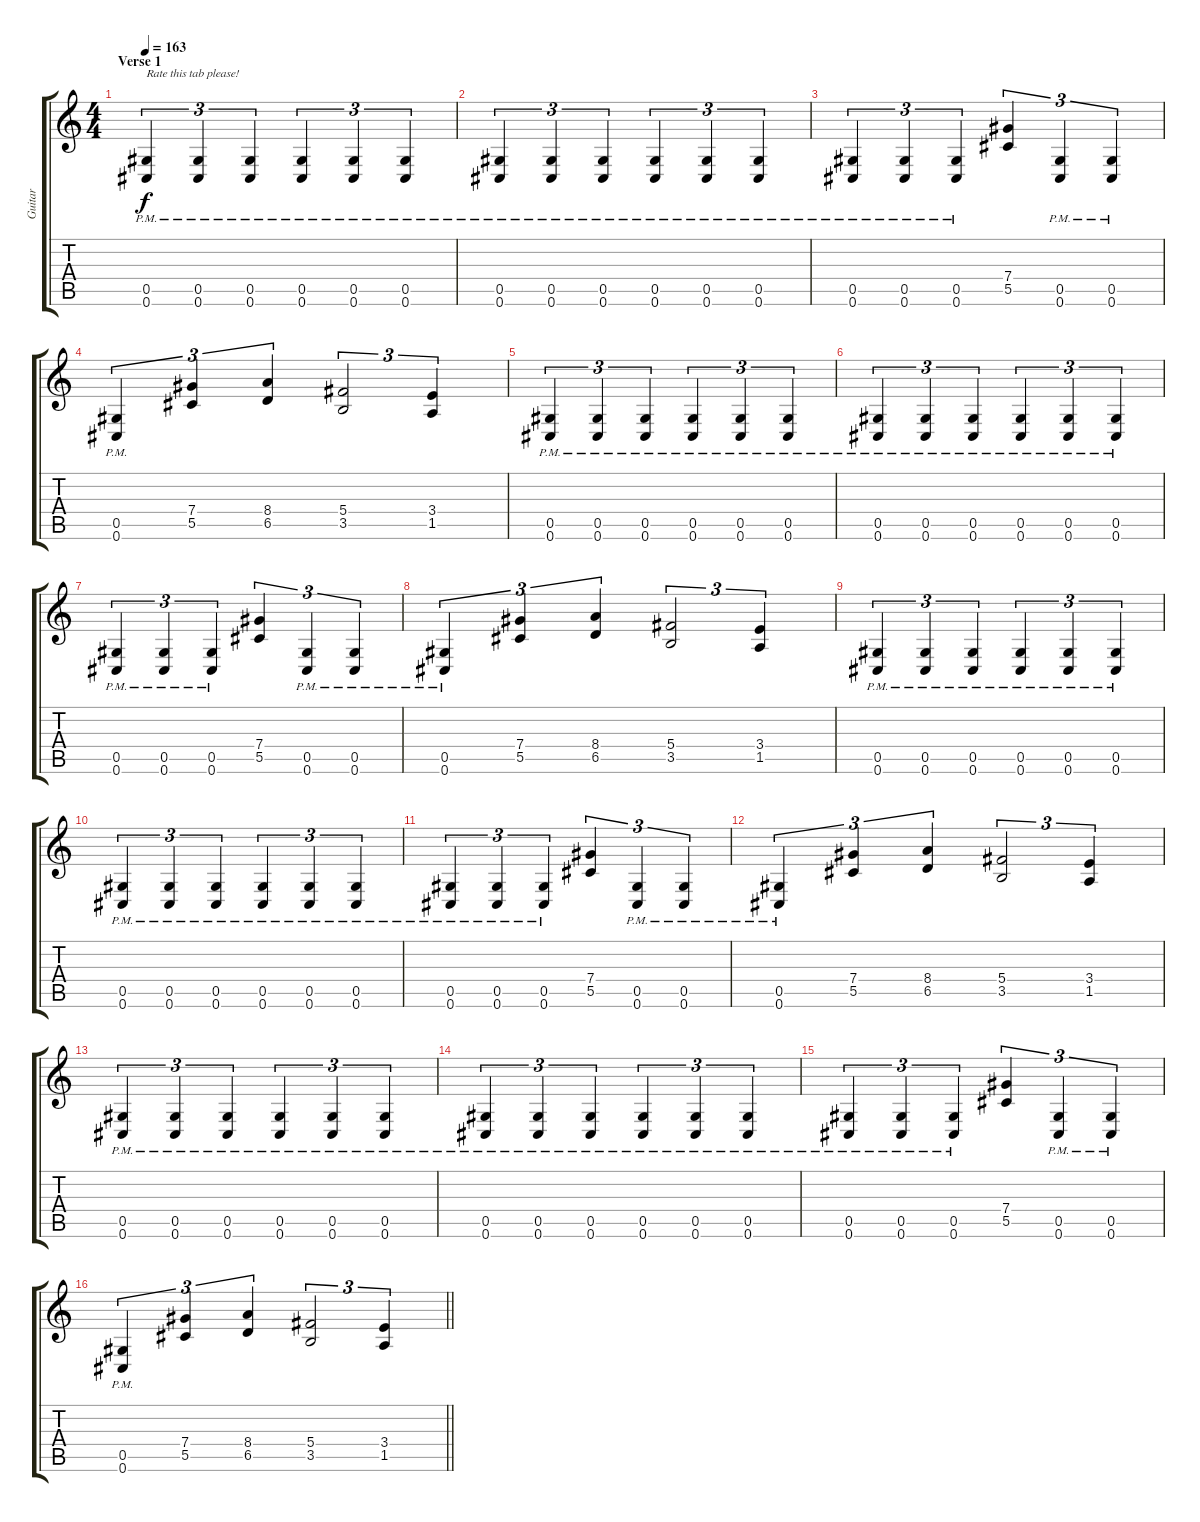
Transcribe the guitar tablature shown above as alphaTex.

\track ("Guitar" "Guitar") {instrument distortionguitar}
\staff {score tabs}
\tuning (Eb4 Bb3 Gb3 Db3 Ab2 Db2) {hide}
\ts (4 4)
\section ("" "Verse 1")
\tempo 163
\clef g2
\ks c
(0.5{pm} 0.6{pm}).4{tu (3 2) txt "Rate this tab please!" dy f instrument distortionguitar} (0.5{pm} 0.6{pm}).4{tu (3 2)} (0.5{pm} 0.6{pm}).4{tu (3 2)} (0.5{pm} 0.6{pm}).4{tu (3 2)} (0.5{pm} 0.6{pm}).4{tu (3 2)} (0.5{pm} 0.6{pm}).4{tu (3 2)} |
(0.5{pm} 0.6{pm}).4{tu (3 2)} (0.5{pm} 0.6{pm}).4{tu (3 2)} (0.5{pm} 0.6{pm}).4{tu (3 2)} (0.5{pm} 0.6{pm}).4{tu (3 2)} (0.5{pm} 0.6{pm}).4{tu (3 2)} (0.5{pm} 0.6{pm}).4{tu (3 2)} |
(0.5{pm} 0.6{pm}).4{tu (3 2)} (0.5{pm} 0.6{pm}).4{tu (3 2)} (0.5{pm} 0.6{pm}).4{tu (3 2)} (7.4 5.5).4{tu (3 2)} (0.5{pm} 0.6{pm}).4{tu (3 2)} (0.5{pm} 0.6{pm}).4{tu (3 2)} |
(0.5{pm} 0.6{pm}).4{tu (3 2)} (7.4 5.5).4{tu (3 2)} (8.4 6.5).4{tu (3 2)} (5.4 3.5).2{tu (3 2)} (3.4 1.5).4{tu (3 2)} |
(0.5{pm} 0.6{pm}).4{tu (3 2)} (0.5{pm} 0.6{pm}).4{tu (3 2)} (0.5{pm} 0.6{pm}).4{tu (3 2)} (0.5{pm} 0.6{pm}).4{tu (3 2)} (0.5{pm} 0.6{pm}).4{tu (3 2)} (0.5{pm} 0.6{pm}).4{tu (3 2)} |
(0.5{pm} 0.6{pm}).4{tu (3 2)} (0.5{pm} 0.6{pm}).4{tu (3 2)} (0.5{pm} 0.6{pm}).4{tu (3 2)} (0.5{pm} 0.6{pm}).4{tu (3 2)} (0.5{pm} 0.6{pm}).4{tu (3 2)} (0.5{pm} 0.6{pm}).4{tu (3 2)} |
(0.5{pm} 0.6{pm}).4{tu (3 2)} (0.5{pm} 0.6{pm}).4{tu (3 2)} (0.5{pm} 0.6{pm}).4{tu (3 2)} (7.4 5.5).4{tu (3 2)} (0.5{pm} 0.6{pm}).4{tu (3 2)} (0.5{pm} 0.6{pm}).4{tu (3 2)} |
(0.5{pm} 0.6{pm}).4{tu (3 2)} (7.4 5.5).4{tu (3 2)} (8.4 6.5).4{tu (3 2)} (5.4 3.5).2{tu (3 2)} (3.4 1.5).4{tu (3 2)} |
(0.5{pm} 0.6{pm}).4{tu (3 2)} (0.5{pm} 0.6{pm}).4{tu (3 2)} (0.5{pm} 0.6{pm}).4{tu (3 2)} (0.5{pm} 0.6{pm}).4{tu (3 2)} (0.5{pm} 0.6{pm}).4{tu (3 2)} (0.5{pm} 0.6{pm}).4{tu (3 2)} |
(0.5{pm} 0.6{pm}).4{tu (3 2)} (0.5{pm} 0.6{pm}).4{tu (3 2)} (0.5{pm} 0.6{pm}).4{tu (3 2)} (0.5{pm} 0.6{pm}).4{tu (3 2)} (0.5{pm} 0.6{pm}).4{tu (3 2)} (0.5{pm} 0.6{pm}).4{tu (3 2)} |
(0.5{pm} 0.6{pm}).4{tu (3 2)} (0.5{pm} 0.6{pm}).4{tu (3 2)} (0.5{pm} 0.6{pm}).4{tu (3 2)} (7.4 5.5).4{tu (3 2)} (0.5{pm} 0.6{pm}).4{tu (3 2)} (0.5{pm} 0.6{pm}).4{tu (3 2)} |
(0.5{pm} 0.6{pm}).4{tu (3 2)} (7.4 5.5).4{tu (3 2)} (8.4 6.5).4{tu (3 2)} (5.4 3.5).2{tu (3 2)} (3.4 1.5).4{tu (3 2)} |
(0.5{pm} 0.6{pm}).4{tu (3 2)} (0.5{pm} 0.6{pm}).4{tu (3 2)} (0.5{pm} 0.6{pm}).4{tu (3 2)} (0.5{pm} 0.6{pm}).4{tu (3 2)} (0.5{pm} 0.6{pm}).4{tu (3 2)} (0.5{pm} 0.6{pm}).4{tu (3 2)} |
(0.5{pm} 0.6{pm}).4{tu (3 2)} (0.5{pm} 0.6{pm}).4{tu (3 2)} (0.5{pm} 0.6{pm}).4{tu (3 2)} (0.5{pm} 0.6{pm}).4{tu (3 2)} (0.5{pm} 0.6{pm}).4{tu (3 2)} (0.5{pm} 0.6{pm}).4{tu (3 2)} |
(0.5{pm} 0.6{pm}).4{tu (3 2)} (0.5{pm} 0.6{pm}).4{tu (3 2)} (0.5{pm} 0.6{pm}).4{tu (3 2)} (7.4 5.5).4{tu (3 2)} (0.5{pm} 0.6{pm}).4{tu (3 2)} (0.5{pm} 0.6{pm}).4{tu (3 2)} |
\barLineRight lightlight
(0.5{pm} 0.6{pm}).4{tu (3 2)} (7.4 5.5).4{tu (3 2)} (8.4 6.5).4{tu (3 2)} (5.4 3.5).2{tu (3 2)} (3.4 1.5).4{tu (3 2)}
